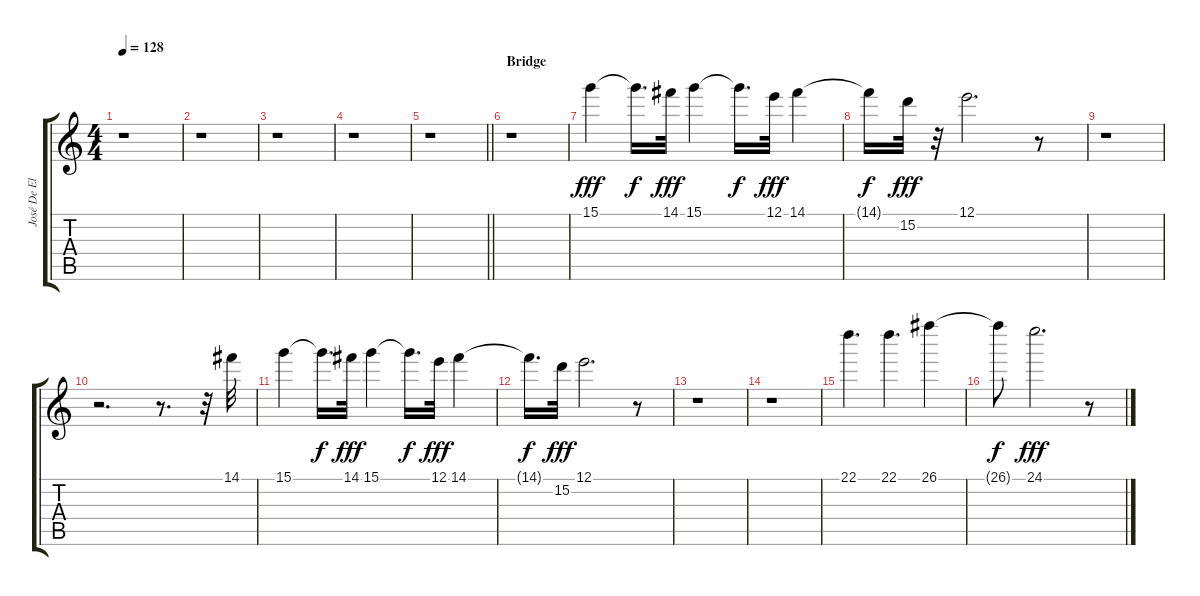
\track ("José De Elias" "José De El") {instrument electricguitarclean}
\staff {score tabs}
\tuning (E4 B3 G3 D3 A2 E2) {hide}
\ts (4 4)
\tempo 128
\clef g2
\ks c
r.1{dy f} |
r.1 |
r.1 |
r.1 |
\barLineRight lightlight
r.1 |
\section ("" "Bridge")
r.1 |
15.1.4{dy fff} 15.1{t}.16{d dy f} 14.1.32{dy fff} 15.1.4 15.1{t}.16{d dy f} 12.1.32{dy fff} 14.1.4 |
14.1{t}.16{dy f} 15.2.32{dy fff} r.32 12.1.2{d} r.8 |
r.1 |
r.2{d} r.8{d} r.32 14.1.32{volume 12} |
15.1.4 15.1{t}.16{d dy f} 14.1.32{dy fff} 15.1.4 15.1{t}.16{d dy f} 12.1.32{dy fff} 14.1.4 |
14.1{t}.16{d dy f} 15.2.32{dy fff} 12.1.2{d} r.8 |
r.1 |
r.1 |
22.1.4{d volume 12} 22.1.4{d} 26.1.4{volume 12} |
26.1{t}.8{dy f} 24.1.2{d dy fff} r.8
